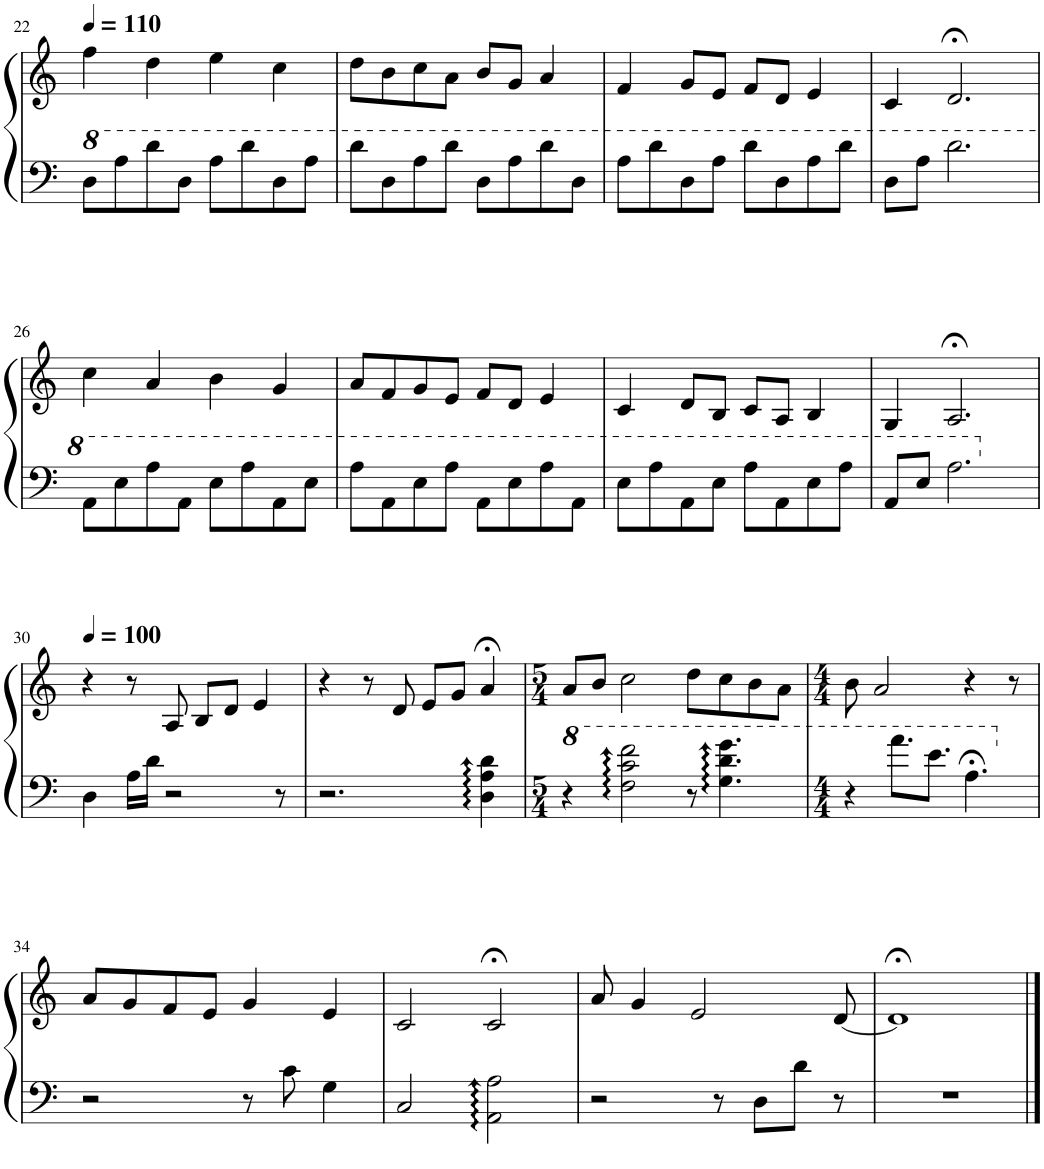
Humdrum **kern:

**kern	**kern
*part1	*part1
*staff2	*staff1
*I"Harp	*
*I'Hrp.	*
!!LO:PB:g=z
*clefF4	*clefG2
*k[]	*k[]
*M4/4	*M4/4
*MM110	*MM110
*8va	*
=22	=22
8d\L	4ff\
8a\	.
8dd\	4dd\
8d\J	.
8a\L	4ee\
8dd\	.
8d\	4cc\
8a\J	.
=23	=23
8dd\L	8dd\L
8d\	8b\
8a\	8cc\
8dd\J	8a\J
8d\L	8b/L
8a\	8g/J
8dd\	4a/
8d\J	.
=24	=24
8a\L	4f/
8dd\	.
8d\	8g/L
8a\J	8e/J
8dd\L	8f/L
8d\	8d/J
8a\	4e/
8dd\J	.
=25	=25
8d\L	4c/
8a\J	.
2.dd\	2.d;</
!!LO:LB:g=z
=26	=26
8A\L	4cc\
8e\	.
8a\	4a/
8A\J	.
8e\L	4b\
8a\	.
8A\	4g/
8e\J	.
=27	=27
8a\L	8a/L
8A\	8f/
8e\	8g/
8a\J	8e/J
8A\L	8f/L
8e\	8d/J
8a\	4e/
8A\J	.
=28	=28
8e\L	4c/
8a\	.
8A\	8d/L
8e\J	8B/J
8a\L	8c/L
8A\	8A/J
8e\	4B/
8a\J	.
=29	=29
8A/L	4G/
8e/J	.
2.a\	2.A;</
!!LO:LB:g=z
=30	=30
*X8va	*
*	*MM100
4D\	4r
16A\LL	8r
16d\JJ	.
2r	8A/
.	8B/L
.	8d/J
.	4e/
8r	.
=31	=31
2.r	4r
.	8r
.	8d/
.	8e/L
.	8g/J
4D\ 4A\ 4d\	4a;</
=32	=32
*M5/4	*M5/4
*8va	*
4r	8a/L
.	8b/J
2f\ 2cc\ 2ff\	2cc\
8r	8dd\L
4.g\ 4.dd\ 4.gg\	8cc\
.	8b\
.	8a\J
=33	=33
*M4/4	*M4/4
4r	8b\
.	2a/
8.aa\L	.
8.ee\J	.
4.a;<\	4r
.	8r
!!LO:LB:g=z
=34	=34
*X8va	*
2r	8a/L
.	8g/
.	8f/
.	8e/J
8r	4g/
8c\	.
4G\	4e/
=35	=35
2C/	2c/
2AA\ 2A\	2c;</
=36	=36
2r	8a/
.	4g/
.	2e/
8r	.
8D\L	.
8d\J	.
8r	[8d/
=37	=37
1r	1d;<]
==	==
*-	*-
